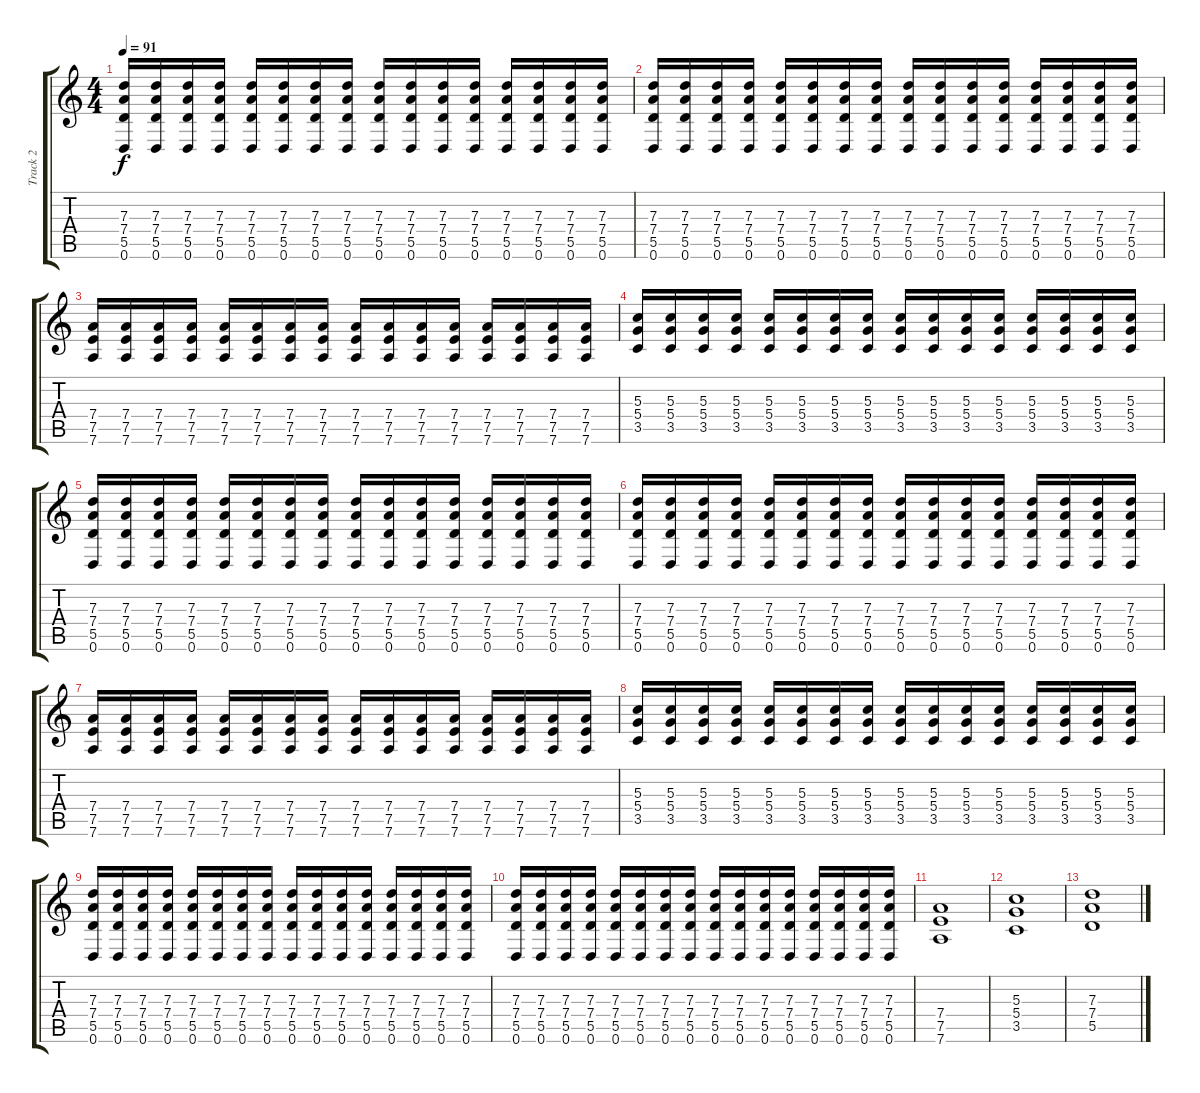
\track ("Track 2" "Track 2") {instrument overdrivenguitar}
\staff {score tabs}
\tuning (E4 B3 G3 D3 A2 D2) {hide}
\ts (4 4)
\tempo 91
\clef g2
\ks c
(7.3 7.4 5.5 0.6).16{dy f} (7.3 7.4 5.5 0.6).16 (7.3 7.4 5.5 0.6).16 (7.3 7.4 5.5 0.6).16 (7.3 7.4 5.5 0.6).16 (7.3 7.4 5.5 0.6).16 (7.3 7.4 5.5 0.6).16 (7.3 7.4 5.5 0.6).16 (7.3 7.4 5.5 0.6).16 (7.3 7.4 5.5 0.6).16 (7.3 7.4 5.5 0.6).16 (7.3 7.4 5.5 0.6).16 (7.3 7.4 5.5 0.6).16 (7.3 7.4 5.5 0.6).16 (7.3 7.4 5.5 0.6).16 (7.3 7.4 5.5 0.6).16 |
(7.3 7.4 5.5 0.6).16 (7.3 7.4 5.5 0.6).16 (7.3 7.4 5.5 0.6).16 (7.3 7.4 5.5 0.6).16 (7.3 7.4 5.5 0.6).16 (7.3 7.4 5.5 0.6).16 (7.3 7.4 5.5 0.6).16 (7.3 7.4 5.5 0.6).16 (7.3 7.4 5.5 0.6).16 (7.3 7.4 5.5 0.6).16 (7.3 7.4 5.5 0.6).16 (7.3 7.4 5.5 0.6).16 (7.3 7.4 5.5 0.6).16 (7.3 7.4 5.5 0.6).16 (7.3 7.4 5.5 0.6).16 (7.3 7.4 5.5 0.6).16 |
(7.4 7.5 7.6).16 (7.4 7.5 7.6).16 (7.4 7.5 7.6).16 (7.4 7.5 7.6).16 (7.4 7.5 7.6).16 (7.4 7.5 7.6).16 (7.4 7.5 7.6).16 (7.4 7.5 7.6).16 (7.4 7.5 7.6).16 (7.4 7.5 7.6).16 (7.4 7.5 7.6).16 (7.4 7.5 7.6).16 (7.4 7.5 7.6).16 (7.4 7.5 7.6).16 (7.4 7.5 7.6).16 (7.4 7.5 7.6).16 |
(5.3 5.4 3.5).16 (5.3 5.4 3.5).16 (5.3 5.4 3.5).16 (5.3 5.4 3.5).16 (5.3 5.4 3.5).16 (5.3 5.4 3.5).16 (5.3 5.4 3.5).16 (5.3 5.4 3.5).16 (5.3 5.4 3.5).16 (5.3 5.4 3.5).16 (5.3 5.4 3.5).16 (5.3 5.4 3.5).16 (5.3 5.4 3.5).16 (5.3 5.4 3.5).16 (5.3 5.4 3.5).16 (5.3 5.4 3.5).16 |
(7.3 7.4 5.5 0.6).16 (7.3 7.4 5.5 0.6).16 (7.3 7.4 5.5 0.6).16 (7.3 7.4 5.5 0.6).16 (7.3 7.4 5.5 0.6).16 (7.3 7.4 5.5 0.6).16 (7.3 7.4 5.5 0.6).16 (7.3 7.4 5.5 0.6).16 (7.3 7.4 5.5 0.6).16 (7.3 7.4 5.5 0.6).16 (7.3 7.4 5.5 0.6).16 (7.3 7.4 5.5 0.6).16 (7.3 7.4 5.5 0.6).16 (7.3 7.4 5.5 0.6).16 (7.3 7.4 5.5 0.6).16 (7.3 7.4 5.5 0.6).16 |
(7.3 7.4 5.5 0.6).16 (7.3 7.4 5.5 0.6).16 (7.3 7.4 5.5 0.6).16 (7.3 7.4 5.5 0.6).16 (7.3 7.4 5.5 0.6).16 (7.3 7.4 5.5 0.6).16 (7.3 7.4 5.5 0.6).16 (7.3 7.4 5.5 0.6).16 (7.3 7.4 5.5 0.6).16 (7.3 7.4 5.5 0.6).16 (7.3 7.4 5.5 0.6).16 (7.3 7.4 5.5 0.6).16 (7.3 7.4 5.5 0.6).16 (7.3 7.4 5.5 0.6).16 (7.3 7.4 5.5 0.6).16 (7.3 7.4 5.5 0.6).16 |
(7.4 7.5 7.6).16 (7.4 7.5 7.6).16 (7.4 7.5 7.6).16 (7.4 7.5 7.6).16 (7.4 7.5 7.6).16 (7.4 7.5 7.6).16 (7.4 7.5 7.6).16 (7.4 7.5 7.6).16 (7.4 7.5 7.6).16 (7.4 7.5 7.6).16 (7.4 7.5 7.6).16 (7.4 7.5 7.6).16 (7.4 7.5 7.6).16 (7.4 7.5 7.6).16 (7.4 7.5 7.6).16 (7.4 7.5 7.6).16 |
(5.3 5.4 3.5).16 (5.3 5.4 3.5).16 (5.3 5.4 3.5).16 (5.3 5.4 3.5).16 (5.3 5.4 3.5).16 (5.3 5.4 3.5).16 (5.3 5.4 3.5).16 (5.3 5.4 3.5).16 (5.3 5.4 3.5).16 (5.3 5.4 3.5).16 (5.3 5.4 3.5).16 (5.3 5.4 3.5).16 (5.3 5.4 3.5).16 (5.3 5.4 3.5).16 (5.3 5.4 3.5).16 (5.3 5.4 3.5).16 |
(7.3 7.4 5.5 0.6).16 (7.3 7.4 5.5 0.6).16 (7.3 7.4 5.5 0.6).16 (7.3 7.4 5.5 0.6).16 (7.3 7.4 5.5 0.6).16 (7.3 7.4 5.5 0.6).16 (7.3 7.4 5.5 0.6).16 (7.3 7.4 5.5 0.6).16 (7.3 7.4 5.5 0.6).16 (7.3 7.4 5.5 0.6).16 (7.3 7.4 5.5 0.6).16 (7.3 7.4 5.5 0.6).16 (7.3 7.4 5.5 0.6).16 (7.3 7.4 5.5 0.6).16 (7.3 7.4 5.5 0.6).16 (7.3 7.4 5.5 0.6).16 |
(7.3 7.4 5.5 0.6).16 (7.3 7.4 5.5 0.6).16 (7.3 7.4 5.5 0.6).16 (7.3 7.4 5.5 0.6).16 (7.3 7.4 5.5 0.6).16 (7.3 7.4 5.5 0.6).16 (7.3 7.4 5.5 0.6).16 (7.3 7.4 5.5 0.6).16 (7.3 7.4 5.5 0.6).16 (7.3 7.4 5.5 0.6).16 (7.3 7.4 5.5 0.6).16 (7.3 7.4 5.5 0.6).16 (7.3 7.4 5.5 0.6).16 (7.3 7.4 5.5 0.6).16 (7.3 7.4 5.5 0.6).16 (7.3 7.4 5.5 0.6).16 |
(7.4 7.5 7.6).1 |
(5.3 5.4 3.5).1 |
(7.3 7.4 5.5).1
